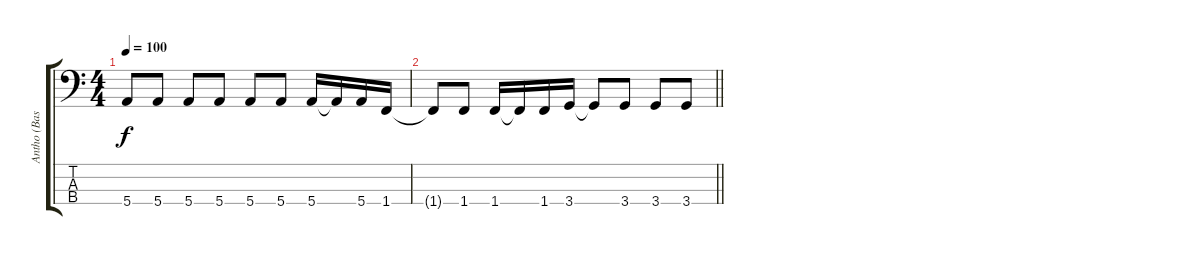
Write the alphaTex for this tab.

\track ("Antho (Basse)" "Antho (Bas") {instrument electricbassfinger}
\staff {score tabs}
\tuning (G2 D2 A1 E1) {hide}
\ts (4 4)
\tempo 100
\clef f4
\ks c
5.4{t}.8{dy f} 5.4.8 5.4.8 5.4.8 5.4.8 5.4.8 5.4.16 5.4{t}.16 5.4.16 1.4.16 |
\barLineRight lightlight
1.4{t}.8 1.4.8 1.4.16 1.4{t}.16 1.4.16 3.4.16 3.4{t}.8 3.4.8 3.4.8 3.4.8
